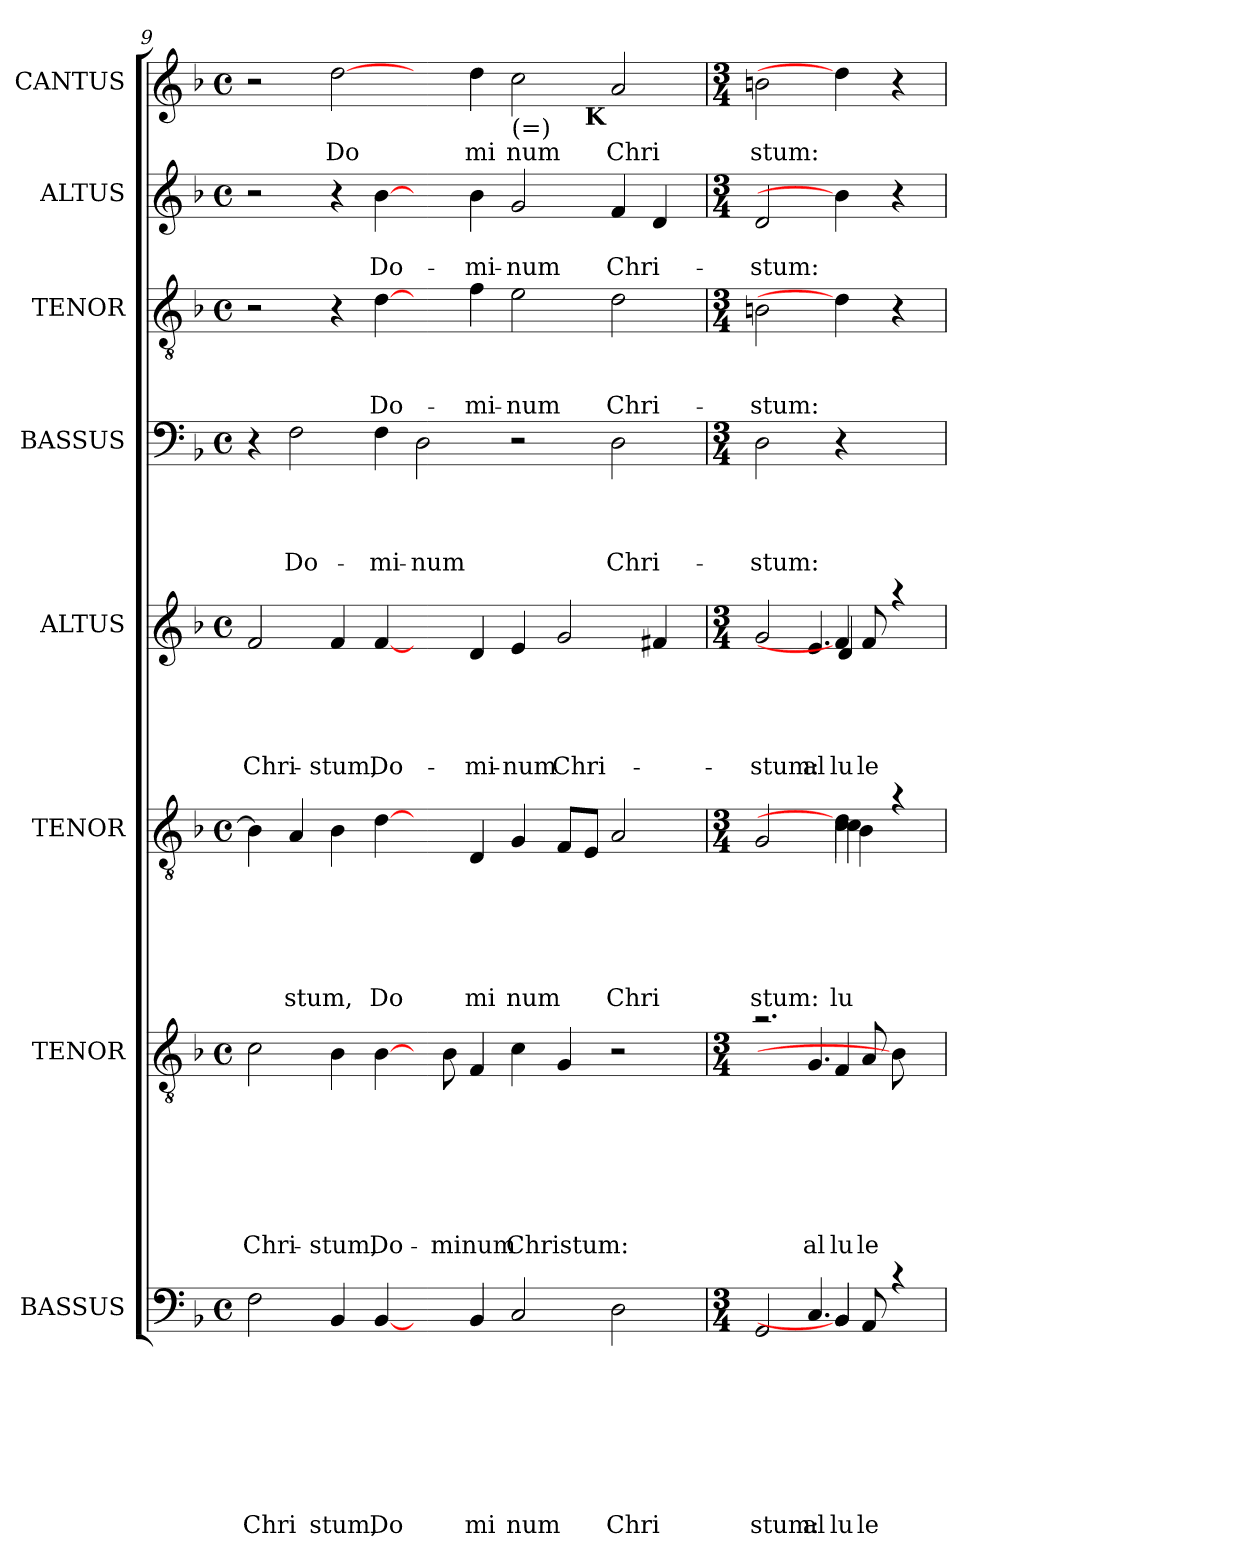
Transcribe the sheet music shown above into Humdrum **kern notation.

**kern	**text	**text	**text	**text	**text	**text	**text	**text	**kern	**text	**text	**text	**text	**text	**text	**text	**kern	**text	**text	**text	**text	**text	**text	**kern	**text	**text	**text	**text	**text	**kern	**text	**text	**text	**text	**kern	**text	**text	**text	**kern	**text	**text	**kern	**text
*part8	*part8	*part8	*part8	*part8	*part8	*part8	*part8	*part8	*part7	*part7	*part7	*part7	*part7	*part7	*part7	*part7	*part6	*part6	*part6	*part6	*part6	*part6	*part6	*part5	*part5	*part5	*part5	*part5	*part5	*part4	*part4	*part4	*part4	*part4	*part3	*part3	*part3	*part3	*part2	*part2	*part2	*part1	*part1
*staff8	*staff8	*staff8	*staff8	*staff8	*staff8	*staff8	*staff8	*staff8	*staff7	*staff7	*staff7	*staff7	*staff7	*staff7	*staff7	*staff7	*staff6	*staff6	*staff6	*staff6	*staff6	*staff6	*staff6	*staff5	*staff5	*staff5	*staff5	*staff5	*staff5	*staff4	*staff4	*staff4	*staff4	*staff4	*staff3	*staff3	*staff3	*staff3	*staff2	*staff2	*staff2	*staff1	*staff1
*I"BASSUS	*	*	*	*	*	*	*	*	*I"TENOR	*	*	*	*	*	*	*	*I"TENOR	*	*	*	*	*	*	*I"ALTUS	*	*	*	*	*	*I"BASSUS	*	*	*	*	*I"TENOR	*	*	*	*I"ALTUS	*	*	*I"CANTUS	*
*I'B	*	*	*	*	*	*	*	*	*I'T 2	*	*	*	*	*	*	*	*I'T 1	*	*	*	*	*	*	*I'A	*	*	*	*	*	*I'B	*	*	*	*	*I'T	*	*	*	*I'A	*	*	*I'C	*
!!LO:PB:g=z
*clefF4	*	*	*	*	*	*	*	*	*clefGv2	*	*	*	*	*	*	*	*clefGv2	*	*	*	*	*	*	*clefG2	*	*	*	*	*	*clefF4	*	*	*	*	*clefGv2	*	*	*	*clefG2	*	*	*clefG2	*
*	*	*	*	*	*	*	*	*	*	*	*	*	*	*	*	*	*	*	*	*	*	*	*	*	*	*	*	*	*	*	*	*	*	*	*	*	*	*	*	*	*	*ITrd1c2	*
*k[b-]	*	*	*	*	*	*	*	*	*k[b-]	*	*	*	*	*	*	*	*k[b-]	*	*	*	*	*	*	*k[b-]	*	*	*	*	*	*k[b-]	*	*	*	*	*k[b-]	*	*	*	*k[b-]	*	*	*k[b-e-a-]	*
*F:	*	*	*	*	*	*	*	*	*F:	*	*	*	*	*	*	*	*F:	*	*	*	*	*	*	*F:	*	*	*	*	*	*F:	*	*	*	*	*F:	*	*	*	*F:	*	*	*E-:	*
*M4/4	*	*	*	*	*	*	*	*	*M4/4	*	*	*	*	*	*	*	*M4/4	*	*	*	*	*	*	*M4/4	*	*	*	*	*	*M4/4	*	*	*	*	*M4/4	*	*	*	*M4/4	*	*	*M4/4	*
*met(c)	*	*	*	*	*	*	*	*	*met(c)	*	*	*	*	*	*	*	*met(c)	*	*	*	*	*	*	*met(c)	*	*	*	*	*	*met(c)	*	*	*	*	*met(c)	*	*	*	*met(c)	*	*	*met(c)	*
=9	=9	=9	=9	=9	=9	=9	=9	=9	=9	=9	=9	=9	=9	=9	=9	=9	=9	=9	=9	=9	=9	=9	=9	=9	=9	=9	=9	=9	=9	=9	=9	=9	=9	=9	=9	=9	=9	=9	=9	=9	=9	=9	=9
!	!	!	!	!	!	!	!	!LO:LY:b	!	!	!	!	!	!	!	!LO:LY:b	!	!	!	!	!	!	!	!	!	!	!	!	!LO:LY:b	!	!	!	!	!	!	!	!	!	!	!	!	!	!
*	*	*	*	*	*	*	*	*	*	*	*	*	*	*	*	*	*	*	*	*	*	*	*	*	*	*	*	*	*	*	*	*	*	*	*	*	*	*	*	*	*	*^	*
2F\	.	.	.	.	.	.	.	Chri	2c\	.	.	.	.	.	.	Chri-	4B-\]	.	.	.	.	.	.	2f/	.	.	.	.	Chri-	4r	.	.	.	.	2r	.	.	.	2r	.	.	2r	1...ryy	.
!	!	!	!	!	!	!	!	!	!	!	!	!	!	!	!	!	!	!	!	!	!	!	!LO:LY:b	!	!	!	!	!	!	!	!	!	!	!LO:LY:b	!	!	!	!	!	!	!	!	!	!
.	.	.	.	.	.	.	.	.	.	.	.	.	.	.	.	.	4A/	.	.	.	.	.	stum,	.	.	.	.	.	.	2F\	.	.	.	Do-	.	.	.	.	.	.	.	.	.	.
!	!	!	!	!	!	!	!	!LO:LY:b	!	!	!	!	!	!	!	!LO:LY:b	!	!	!	!	!	!	!	!	!	!	!	!	!LO:LY:b	!	!	!	!	!	!	!	!	!	!	!	!	!	!	!LO:LY:b
4BB-/	.	.	.	.	.	.	.	stum,	4B-\	.	.	.	.	.	.	-stum,	4B-\	.	.	.	.	.	.	4f/	.	.	.	.	-stum,	.	.	.	.	.	4r	.	.	.	4r	.	.	[2cc\	.	Do
!	!	!	!	!	!	!	!	!LO:LY:b	!	!	!	!	!	!	!	!LO:LY:b	!	!	!	!	!	!	!LO:LY:b	!	!	!	!	!	!LO:LY:b	!	!	!	!	!LO:LY:b	!	!	!	!LO:LY:b	!	!	!LO:LY:b	!	!	!
[4BB-/	.	.	.	.	.	.	.	Do	[4B-\	.	.	.	.	.	.	Do-	[4d\	.	.	.	.	.	Do	[4f/	.	.	.	.	Do-	4F\	.	.	.	-mi-	[4d\	.	.	Do-	[4b-\	.	Do-	.	.	.
!	!	!	!	!	!	!	!	!	!	!	!	!	!	!	!	!	!	!	!	!	!	!	!	!	!	!	!	!	!	!	!	!	!	!LO:LY:b	!	!	!	!	!	!	!	!	!	!
4ryy	.	.	.	.	.	.	.	.	8ryy	.	.	.	.	.	.	.	4ryy	.	.	.	.	.	.	4ryy	.	.	.	.	.	2D\	.	.	.	-num	4ryy	.	.	.	4ryy	.	.	4ryy	.	.
!	!	!	!	!	!	!	!	!	!	!	!	!	!	!	!	!LO:LY:b	!	!	!	!	!	!	!	!	!	!	!	!	!	!	!	!	!	!	!	!	!	!	!	!	!	!	!	!
.	.	.	.	.	.	.	.	.	8B-\	.	.	.	.	.	.	-minum	.	.	.	.	.	.	.	.	.	.	.	.	.	.	.	.	.	.	.	.	.	.	.	.	.	.	.	.
!	!	!	!	!	!	!	!	!LO:LY:b	!	!	!	!	!	!	!	!	!	!	!	!	!	!	!LO:LY:b	!	!	!	!	!	!LO:LY:b	!	!	!	!	!	!	!	!	!LO:LY:b	!	!	!LO:LY:b	!	!	!LO:LY:b
4BB-/	.	.	.	.	.	.	.	mi	4F/	.	.	.	.	.	.	.	4D/	.	.	.	.	.	mi	4d/	.	.	.	.	-mi-	.	.	.	.	.	4f\	.	.	-mi-	4b-\	.	-mi-	4cc\	.	mi
!	!	!	!	!	!	!	!	!	!	!	!	!	!	!	!	!	!	!	!	!	!	!	!	!	!	!	!	!	!	!	!	!	!	!	!	!	!	!	!	!	!	!LO:TX:b:t=(=)	!	!
!	!	!	!	!	!	!	!	!LO:LY:b	!	!	!	!	!	!	!	!LO:LY:b	!	!	!	!	!	!	!LO:LY:b	!	!	!	!	!	!LO:LY:b	!	!	!	!	!	!	!	!	!LO:LY:b	!	!	!LO:LY:b	!	!	!LO:LY:b
2C/	.	.	.	.	.	.	.	num	4c\	.	.	.	.	.	.	Christum:	4G/	.	.	.	.	.	num	4e/	.	.	.	.	-num	2r	.	.	.	.	2e\	.	.	-num	2g/	.	-num	2b-\	.	num
!	!	!	!	!	!	!	!	!	!	!	!	!	!	!	!	!	!	!	!	!	!	!	!	!	!	!	!	!	!LO:LY:b	!	!	!	!	!	!	!	!	!	!	!	!	!	!	!
.	.	.	.	.	.	.	.	.	4G/	.	.	.	.	.	.	.	8F/L	.	.	.	.	.	.	2g/	.	.	.	.	Chri-	.	.	.	.	.	.	.	.	.	.	.	.	.	.	.
!	!	!	!	!	!	!	!	!	!	!	!	!	!	!	!	!	!	!	!	!	!	!	!	!	!	!	!	!	!	!	!	!	!	!	!	!	!	!	!	!	!	!	!LO:TX:b:B:t=K	!
.	.	.	.	.	.	.	.	.	.	.	.	.	.	.	.	.	8E/J	.	.	.	.	.	.	.	.	.	.	.	.	.	.	.	.	.	.	.	.	.	.	.	.	.	2ryy	.
!	!	!	!	!	!	!	!	!LO:LY:b	!	!	!	!	!	!	!	!	!	!	!	!	!	!	!LO:LY:b	!	!	!	!	!	!	!	!	!	!	!LO:LY:b	!	!	!	!LO:LY:b	!	!	!LO:LY:b	!	!	!LO:LY:b
2D\	.	.	.	.	.	.	.	Chri	2r	.	.	.	.	.	.	.	2A/	.	.	.	.	.	Chri	.	.	.	.	.	.	2D\	.	.	.	Chri-	2d\	.	.	Chri-	4f/	.	Chri-	2g/	.	Chri
.	.	.	.	.	.	.	.	.	.	.	.	.	.	.	.	.	.	.	.	.	.	.	.	4f#X/	.	.	.	.	.	.	.	.	.	.	.	.	.	.	4d/	.	.	.	.	.
.	.	.	.	.	.	.	.	.	.	.	.	.	.	.	.	.	.	.	.	.	.	.	.	.	.	.	.	.	.	.	.	.	.	.	.	.	.	.	.	.	.	.	8ryy	.
*	*	*	*	*	*	*	*	*	*	*	*	*	*	*	*	*	*	*	*	*	*	*	*	*	*	*	*	*	*	*	*	*	*	*	*	*	*	*	*	*	*	*v	*v	*
=10	=10	=10	=10	=10	=10	=10	=10	=10	=10	=10	=10	=10	=10	=10	=10	=10	=10	=10	=10	=10	=10	=10	=10	=10	=10	=10	=10	=10	=10	=10	=10	=10	=10	=10	=10	=10	=10	=10	=10	=10	=10	=10	=10
*M3/4	*	*	*	*	*	*	*	*	*M3/4	*	*	*	*	*	*	*	*M3/4	*	*	*	*	*	*	*M3/4	*	*	*	*	*	*M3/4	*	*	*	*	*M3/4	*	*	*	*M3/4	*	*	*M3/4	*
*	*	*	*	*	*	*	*	*	*	*	*	*	*	*	*	*	*	*	*	*	*	*	*	*	*	*	*	*	*	*	*	*	*	*	*	*	*	*	*	*	*	*^	*
!	!	!	!	!	!	!	!	!LO:LY:b	!LO:N:vis=1	!	!	!	!	!	!	!	!	!	!	!	!	!	!LO:LY:b	!	!	!	!	!	!LO:LY:b	!	!	!	!	!LO:LY:b	!	!	!	!LO:LY:b	!	!	!LO:LY:b	!	!	!LO:LY:b
*^	*	*	*	*	*	*	*	*	*^	*	*	*	*	*	*	*	*^	*	*	*	*	*	*	*^	*	*	*	*	*	*	*	*	*	*	*	*	*	*	*	*	*	*	*	*
*	*^	*	*	*	*	*	*	*	*	*	*^	*	*	*	*	*	*	*	*	*^	*	*	*	*	*	*	*	*^	*	*	*	*	*	*	*	*	*	*	*	*	*	*	*	*	*	*	*	*
*	*	*^	*	*	*	*	*	*	*	*	*	*	*^	*	*	*	*	*	*	*	*	*	*^	*	*	*	*	*	*	*	*	*^	*	*	*	*	*	*	*	*	*	*	*	*	*	*	*	*	*	*v	*v	*
2GG/	4.ryy	2ryy	2ryy	.	.	.	.	.	.	.	stum:	2.ra	4.ryy	2ryy	2ryy	.	.	.	.	.	.	.	2G/	2ryy	2ryy	2ryy	.	.	.	.	.	stum:	2g/	4.ryy	2ryy	2ryy	.	.	.	.	-stum:	2D\	.	.	.	-stum:	2Bn\	.	.	-stum:	2d/	.	-stum:	2an\	stum:
!	!	!	!	!	!	!	!	!	!	!	!LO:LY:b	!	!	!	!	!	!	!	!	!	!	!LO:LY:b	!	!	!	!	!	!	!	!	!	!	!	!	!	!	!	!	!	!	!LO:LY:b	!	!	!	!	!	!	!	!	!	!	!	!	!	!
.	4.C/	.	.	.	.	.	.	.	.	.	al	.	4.G/	.	.	.	.	.	.	.	.	al-	.	.	.	.	.	.	.	.	.	.	.	4.e/	.	.	.	.	.	.	al-	.	.	.	.	.	.	.	.	.	.	.	.	.	.
!	!	!	!	!	!	!	!	!	!	!	!LO:LY:b	!	!	!	!	!	!	!	!	!	!	!LO:LY:b	!	!	!	!	!	!	!	!	!	!LO:LY:b	!	!	!	!	!	!	!	!	!	!	!	!	!	!	!	!	!	!	!	!	!	!	!
!	!	!	!	!	!	!	!	!	!	!	!	!	!	!	!	!	!	!	!	!	!	!	!	!	!	!	!	!	!	!	!	!LO:LY:b	!	!	!	!	!	!	!	!	!	!	!	!	!	!	!	!	!	!	!	!	!	!	!
!	!	!	!	!	!	!	!	!	!	!	!	!	!	!	!	!	!	!	!	!	!	!	!	!	!	!	!	!	!	!	!	!LO:LY:b	!	!	!	!	!	!	!	!	!LO:LY:b	!	!	!	!	!	!	!	!	!	!	!	!	!	!
4BB-/]	.	8ryy	4BB-/	.	.	.	.	.	.	.	lu	.	.	8ryy	4F/	.	.	.	.	.	.	-lu-	4d\]	4c\	4c\	4B-\	.	.	.	.	.	lu	4f/]	.	8ryy	4d/	.	.	.	.	-lu-	4r	.	.	.	.	4d\]	.	.	.	4b-\]	.	.	4cc\]	.
!	!	!	!	!	!	!	!	!	!	!	!LO:LY:b	!	!	!	!	!	!	!	!	!	!	!LO:LY:b	!	!	!	!	!	!	!	!	!	!	!	!	!	!	!	!	!	!	!LO:LY:b	!	!	!	!	!	!	!	!	!	!	!	!	!	!
.	.	8AA/	.	.	.	.	.	.	.	.	le	.	.	8A/	.	.	.	.	.	.	.	-le-	.	.	.	.	.	.	.	.	.	.	.	.	8f/	.	.	.	.	.	-le-	.	.	.	.	.	.	.	.	.	.	.	.	.	.
4rc	4ryy	4ryy	4ryy	.	.	.	.	.	.	.	.	8B-\]	8ryy	8ryy	8ryy	.	.	.	.	.	.	.	4ra	4ryy	4ryy	4ryy	.	.	.	.	.	.	4raa	4ryy	4ryy	4ryy	.	.	.	.	.	4ryy	.	.	.	.	4r	.	.	.	4r	.	.	4r	.
.	.	.	.	.	.	.	.	.	.	.	.	8ryy	8ryy	8ryy	8ryy	.	.	.	.	.	.	.	.	.	.	.	.	.	.	.	.	.	.	.	.	.	.	.	.	.	.	.	.	.	.	.	.	.	.	.	.	.	.	.	.
*v	*v	*v	*v	*	*	*	*	*	*	*	*	*	*	*	*	*	*	*	*	*	*	*	*v	*v	*v	*v	*	*	*	*	*	*	*v	*v	*v	*v	*	*	*	*	*	*	*	*	*	*	*	*	*	*	*	*	*	*	*
*	*	*	*	*	*	*	*	*	*v	*v	*v	*v	*	*	*	*	*	*	*	*	*	*	*	*	*	*	*	*	*	*	*	*	*	*	*	*	*	*	*	*	*	*	*	*	*	*
=	=	=	=	=	=	=	=	=	=	=	=	=	=	=	=	=	=	=	=	=	=	=	=	=	=	=	=	=	=	=	=	=	=	=	=	=	=	=	=	=	=	=	=
*-	*-	*-	*-	*-	*-	*-	*-	*-	*-	*-	*-	*-	*-	*-	*-	*-	*-	*-	*-	*-	*-	*-	*-	*-	*-	*-	*-	*-	*-	*-	*-	*-	*-	*-	*-	*-	*-	*-	*-	*-	*-	*-	*-
